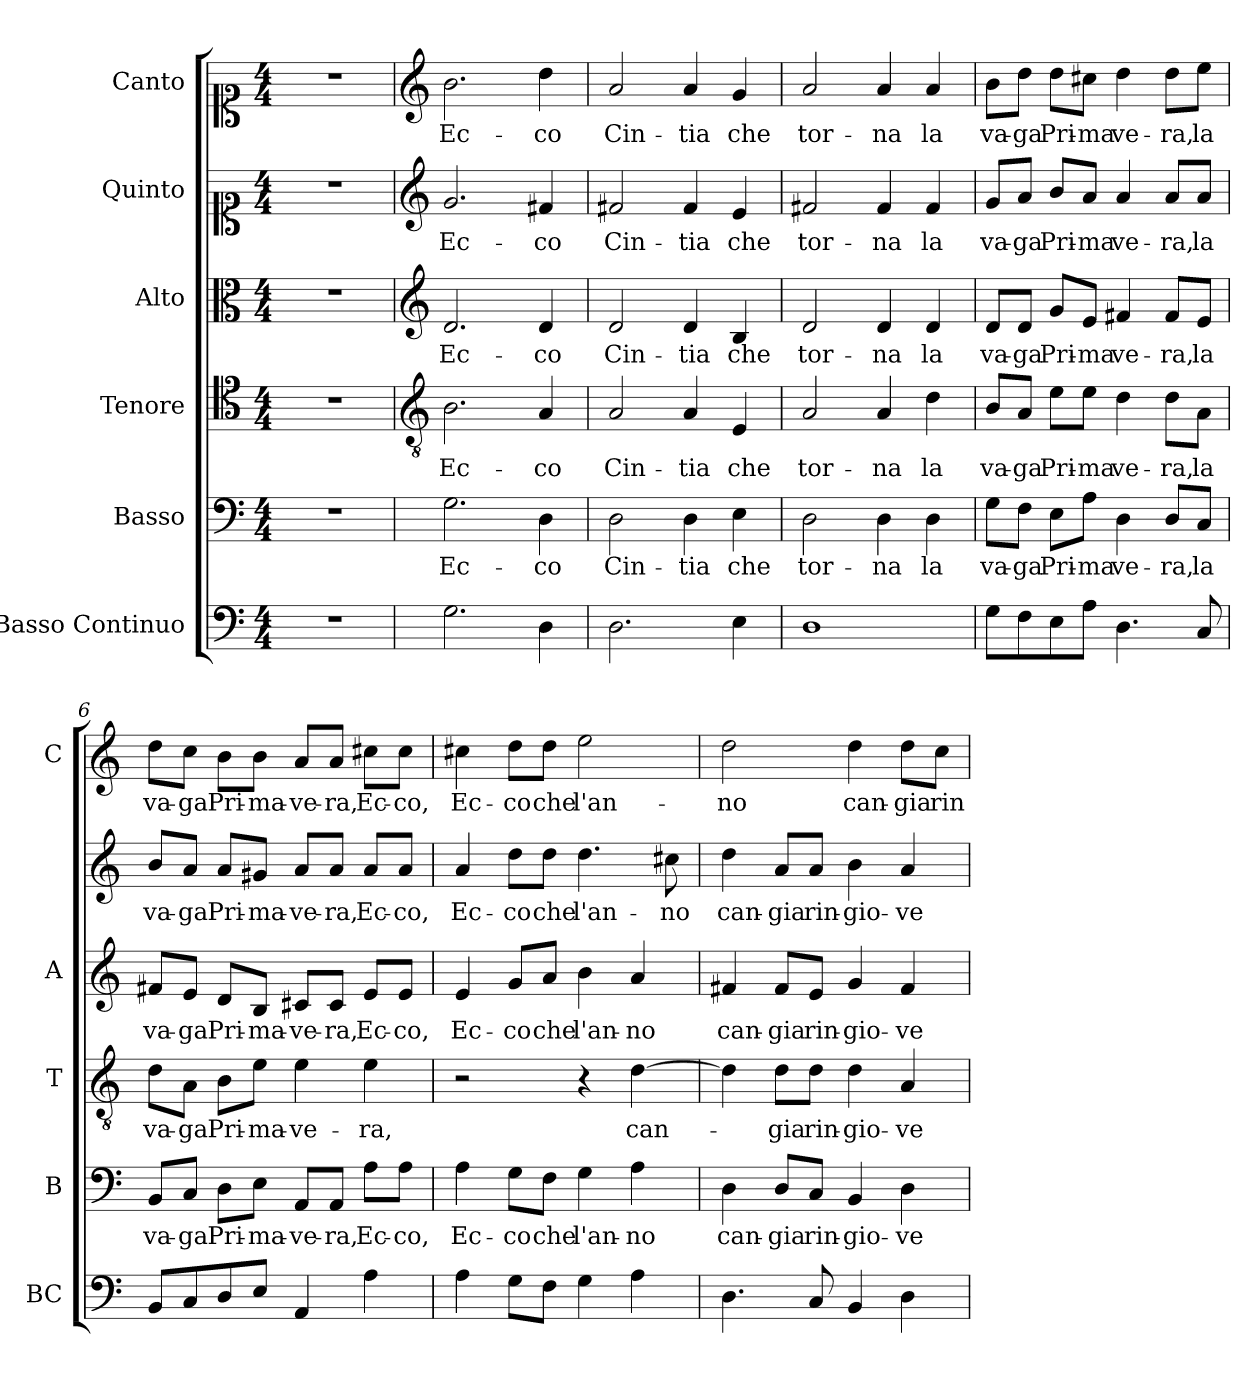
**kern	**kern	**text	**kern	**text	**kern	**text	**kern	**text	**kern	**text
*part6	*part5	*part5	*part4	*part4	*part3	*part3	*part2	*part2	*part1	*part1
*staff6	*staff5	*staff5	*staff4	*staff4	*staff3	*staff3	*staff2	*staff2	*staff1	*staff1
*I"Basso Continuo	*I"Basso	*	*I"Tenore	*	*I"Alto	*	*I"Quinto	*	*I"Canto	*
*I'BC	*I'B	*	*I'T	*	*I'A	*	*	*	*I'C	*
*clefF4	*clefF4	*	*clefC4	*	*clefC3	*	*clefC1	*	*clefC1	*
*k[]	*k[]	*	*k[]	*	*k[]	*	*k[]	*	*k[]	*
*C:	*C:	*	*C:	*	*C:	*	*C:	*	*C:	*
*M4/4	*M4/4	*	*M4/4	*	*M4/4	*	*M4/4	*	*M4/4	*
=1	=1	=1	=1	=1	=1	=1	=1	=1	=1	=1
1r	1r	.	1r	.	1r	.	1r	.	1r	.
=2	=2	=2	=2	=2	=2	=2	=2	=2	=2	=2
*	*	*	*clefGv2	*	*clefG2	*	*clefG2	*	*clefG2	*
!	!	!LO:LY:b	!	!LO:LY:b	!	!LO:LY:b	!	!LO:LY:b	!	!LO:LY:b
2.G\	2.G\	Ec-	2.B\	Ec-	2.d/	Ec-	2.g/	Ec-	2.b\	Ec-
!	!	!LO:LY:b	!	!LO:LY:b	!	!LO:LY:b	!	!LO:LY:b	!	!LO:LY:b
4D\	4D\	-co	4A/	-co	4d/	-co	4f#X/	-co	4dd\	-co
=3	=3	=3	=3	=3	=3	=3	=3	=3	=3	=3
!	!	!LO:LY:b	!	!LO:LY:b	!	!LO:LY:b	!	!LO:LY:b	!	!LO:LY:b
2.D\	2D\	Cin-	2A/	Cin-	2d/	Cin-	2f#X/	Cin-	2a/	Cin-
!	!	!LO:LY:b	!	!LO:LY:b	!	!LO:LY:b	!	!LO:LY:b	!	!LO:LY:b
.	4D\	-tia	4A/	-tia	4d/	-tia	4f#/	-tia	4a/	-tia
!	!	!LO:LY:b	!	!LO:LY:b	!	!LO:LY:b	!	!LO:LY:b	!	!LO:LY:b
4E\	4E\	che	4E/	che	4B/	che	4e/	che	4g/	che
=4	=4	=4	=4	=4	=4	=4	=4	=4	=4	=4
!	!	!LO:LY:b	!	!LO:LY:b	!	!LO:LY:b	!	!LO:LY:b	!	!LO:LY:b
1D	2D\	tor-	2A/	tor-	2d/	tor-	2f#X/	tor-	2a/	tor-
!	!	!LO:LY:b	!	!LO:LY:b	!	!LO:LY:b	!	!LO:LY:b	!	!LO:LY:b
.	4D\	-na	4A/	-na	4d/	-na	4f#/	-na	4a/	-na
!	!	!LO:LY:b	!	!LO:LY:b	!	!LO:LY:b	!	!LO:LY:b	!	!LO:LY:b
.	4D\	la	4d\	la	4d/	la	4f#/	la	4a/	la
=5	=5	=5	=5	=5	=5	=5	=5	=5	=5	=5
!	!	!LO:LY:b	!	!LO:LY:b	!	!LO:LY:b	!	!LO:LY:b	!	!LO:LY:b
8G\L	8G\L	va-	8B/L	va-	8d/L	va-	8g/L	va-	8b\L	va-
!	!	!LO:LY:b	!	!LO:LY:b	!	!LO:LY:b	!	!LO:LY:b	!	!LO:LY:b
8F\	8F\J	-ga	8A/J	-ga	8d/J	-ga	8a/J	-ga	8dd\J	-ga
!	!	!LO:LY:b	!	!LO:LY:b	!	!LO:LY:b	!	!LO:LY:b	!	!LO:LY:b
8E\	8E\L	Pri-	8e\L	Pri-	8g/L	Pri-	8b/L	Pri-	8dd\L	Pri-
!	!	!LO:LY:b	!	!LO:LY:b	!	!LO:LY:b	!	!LO:LY:b	!	!LO:LY:b
8A\J	8A\J	-ma	8e\J	-ma	8e/J	-ma	8a/J	-ma	8cc#X\J	-ma
!	!	!LO:LY:b	!	!LO:LY:b	!	!LO:LY:b	!	!LO:LY:b	!	!LO:LY:b
4.D\	4D\	ve-	4d\	ve-	4f#X/	ve-	4a/	ve-	4dd\	ve-
!	!	!LO:LY:b	!	!LO:LY:b	!	!LO:LY:b	!	!LO:LY:b	!	!LO:LY:b
.	8D/L	-ra,	8d\L	-ra,	8f#/L	-ra,	8a/L	-ra,	8dd\L	-ra,
!	!	!LO:LY:b	!	!LO:LY:b	!	!LO:LY:b	!	!LO:LY:b	!	!LO:LY:b
8C/	8C/J	la	8A\J	la	8e/J	la	8a/J	la	8ee\J	la
=6	=6	=6	=6	=6	=6	=6	=6	=6	=6	=6
!	!	!LO:LY:b	!	!LO:LY:b	!	!LO:LY:b	!	!LO:LY:b	!	!LO:LY:b
8BB/L	8BB/L	va-	8d\L	va-	8f#X/L	va-	8b/L	va-	8dd\L	va-
!	!	!LO:LY:b	!	!LO:LY:b	!	!LO:LY:b	!	!LO:LY:b	!	!LO:LY:b
8C/	8C/J	-ga	8A\J	-ga	8e/J	-ga	8a/J	-ga	8cc\J	-ga
!	!	!LO:LY:b	!	!LO:LY:b	!	!LO:LY:b	!	!LO:LY:b	!	!LO:LY:b
8D/	8D\L	Pri-	8B\L	Pri-	8d/L	Pri-	8a/L	Pri-	8b\L	Pri-
!	!	!LO:LY:b	!	!LO:LY:b	!	!LO:LY:b	!	!LO:LY:b	!	!LO:LY:b
8E/J	8E\J	-ma-	8e\J	-ma-	8B/J	-ma-	8g#X/J	-ma-	8b\J	-ma-
!	!	!LO:LY:b	!	!LO:LY:b	!	!LO:LY:b	!	!LO:LY:b	!	!LO:LY:b
4AA/	8AA/L	-ve-	4e\	-ve-	8c#X/L	-ve-	8a/L	-ve-	8a/L	-ve-
!	!	!LO:LY:b	!	!	!	!LO:LY:b	!	!LO:LY:b	!	!LO:LY:b
.	8AA/J	-ra,	.	.	8c#/J	-ra,	8a/J	-ra,	8a/J	-ra,
!	!	!LO:LY:b	!	!LO:LY:b	!	!LO:LY:b	!	!LO:LY:b	!	!LO:LY:b
4A\	8A\L	Ec-	4e\	-ra,	8e/L	Ec-	8a/L	Ec-	8cc#X\L	Ec-
!	!	!LO:LY:b	!	!	!	!LO:LY:b	!	!LO:LY:b	!	!LO:LY:b
.	8A\J	-co,	.	.	8e/J	-co,	8a/J	-co,	8cc#\J	-co,
=7	=7	=7	=7	=7	=7	=7	=7	=7	=7	=7
!	!	!LO:LY:b	!	!	!	!LO:LY:b	!	!LO:LY:b	!	!LO:LY:b
4A\	4A\	Ec-	2r	.	4e/	Ec-	4a/	Ec-	4cc#X\	Ec-
!	!	!LO:LY:b	!	!	!	!LO:LY:b	!	!LO:LY:b	!	!LO:LY:b
8G\L	8G\L	-co	.	.	8g/L	-co	8dd\L	-co	8dd\L	-co
!	!	!LO:LY:b	!	!	!	!LO:LY:b	!	!LO:LY:b	!	!LO:LY:b
8F\J	8F\J	che	.	.	8a/J	che	8dd\J	che	8dd\J	che
!	!	!LO:LY:b	!	!	!	!LO:LY:b	!	!LO:LY:b	!	!LO:LY:b
4G\	4G\	l'an-	4r	.	4b\	l'an-	4.dd\	l'an-	2ee\	l'an-
!	!	!LO:LY:b	!	!LO:LY:b	!	!LO:LY:b	!	!	!	!
4A\	4A\	-no	[4d\	can-	4a/	-no	.	.	.	.
!	!	!	!	!	!	!	!	!LO:LY:b	!	!
.	.	.	.	.	.	.	8cc#X\	-no	.	.
!!LO:LB:g=z
=8	=8	=8	=8	=8	=8	=8	=8	=8	=8	=8
!	!	!LO:LY:b	!	!	!	!LO:LY:b	!	!LO:LY:b	!	!LO:LY:b
4.D\	4D\	can-	4d\]	.	4f#X/	can-	4dd\	can-	2dd\	-no
!	!	!LO:LY:b	!	!LO:LY:b	!	!LO:LY:b	!	!LO:LY:b	!	!
.	8D/L	-gia	8d\L	-gia	8f#/L	-gia	8a/L	-gia	.	.
!	!	!LO:LY:b	!	!LO:LY:b	!	!LO:LY:b	!	!LO:LY:b	!	!
8C/	8C/J	rin-	8d\J	rin-	8e/J	rin-	8a/J	rin-	.	.
!	!	!LO:LY:b	!	!LO:LY:b	!	!LO:LY:b	!	!LO:LY:b	!	!LO:LY:b
4BB/	4BB/	-gio-	4d\	-gio-	4g/	-gio-	4b\	-gio-	4dd\	can-
!	!	!LO:LY:b	!	!LO:LY:b	!	!LO:LY:b	!	!LO:LY:b	!	!LO:LY:b
4D\	4D\	-ve-	4A/	-ve-	4f#/	-ve-	4a/	-ve-	8dd\L	-gia
!	!	!	!	!	!	!	!	!	!	!LO:LY:b
.	.	.	.	.	.	.	.	.	8cc\J	rin-
=	=	=	=	=	=	=	=	=	=	=
*-	*-	*-	*-	*-	*-	*-	*-	*-	*-	*-
